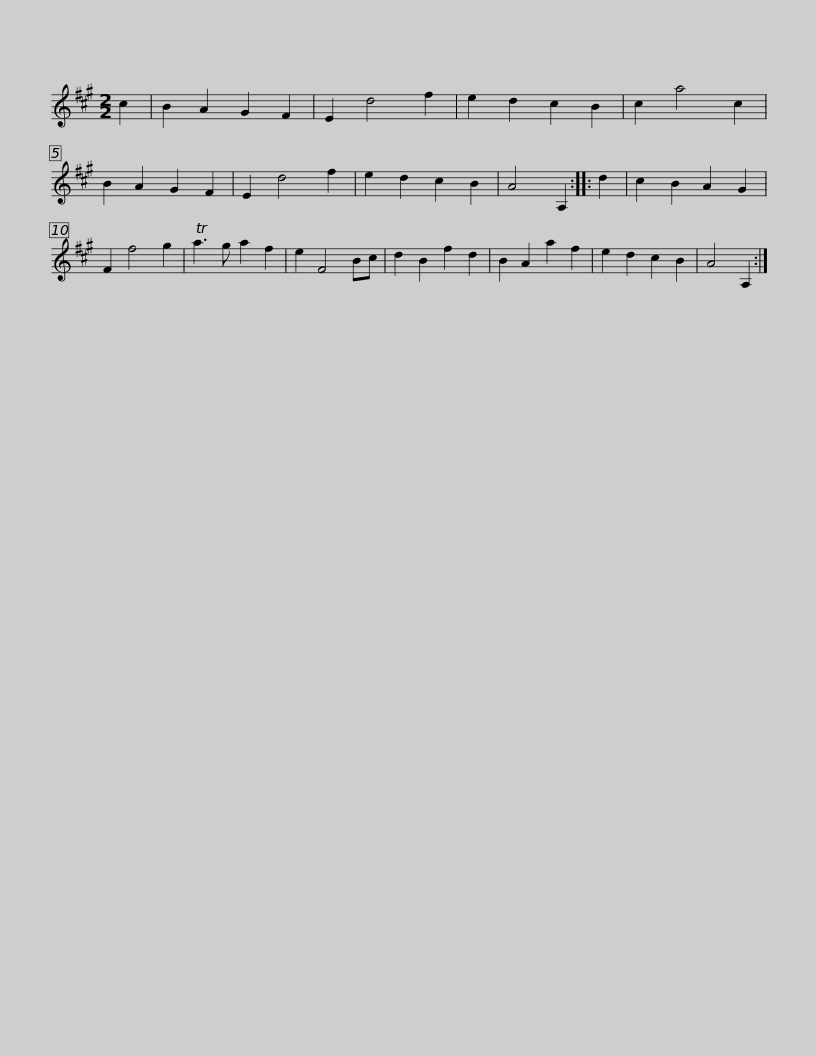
X:1
L:1/8
M:2/2
I:linebreak $
K:A
V:1 treble
V:1
 c2 | B2 A2 G2 F2 | E2 d4 f2 | e2 d2 c2 B2 | c2 a4 c2 | %5
 B2 A2 G2 F2 | E2 d4 f2 | e2 d2 c2 B2 | A4 A,2 :: d2 | %10
 c2 B2 A2 G2 | F2 f4 g2 |$ Ta3 g a2 f2 | e2 F4 Bc | d2 B2 f2 d2 | %15
 B2 A2 a2 f2 | e2 d2 c2 B2 | A4 A,2 :| %18
